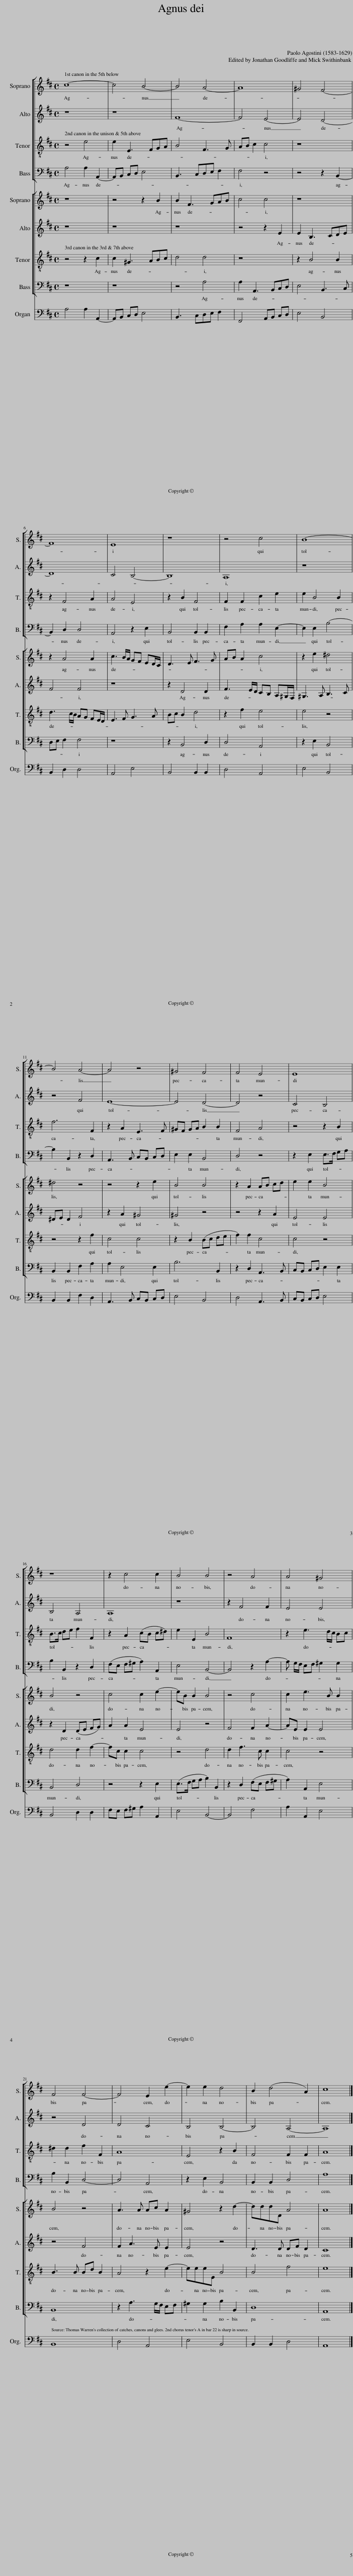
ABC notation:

X:1
%%score [ 1 2 3 4 ] [ 5 6 7 8 ] 9
L:1/8
M:4/4
I:linebreak $
K:D
V:1 treble
V:2 treble
V:3 treble-8 transpose=-12
V:4 bass
V:5 treble
V:6 treble
V:7 treble-8 transpose=-12
V:8 bass
V:9 bass
V:1
 c8- | c4 B4- | B4 A4- | A8 | ^G4 F4- |$ %5
 F8 | E8 | z8 | z4 c4 | B8- |$ %10
 B4 A4- | A4 z4 | ^G4 F4 | F4 E4 | E8 |$ %15
 z8 | z2 c4 c2 | B4 B4 | z4 A4 | A4 ^G4 |$ %20
 F4 F4- | F4 E2 e2- | e2 e2 d4 | B2 (d4 A2) | c8 |] %25
V:2
 z8 | z8 | F8- | F4 E4- | E4 D4- |$ %5
 D8 | C4 B,4- | B,8 | A,8 | z8 |$ %10
 z4 F4 | E8- | E4 D4- | D4 z4 | C4 B,4 |$ %15
 B,4 A,4 | A,8 | z8 | z2 F4 F2 | E4 E4 |$ %20
 z4 D4 | D4 C4 | B,4 B,4- | B,4 A,4- | A,8 |] %25
V:3
 z4 e4 | e2 E3 FGA | B4 F3 G | AB c2 c4 | z8 |$ %5
 z2 F4 A2 | A4 E4 | z2 B2 F4 | F2 F2 c2 e2 | e2 B4 B2 |$ %10
 f6 F2 | z2 A2 E3 F | ^GF GA B2 B2 | F4 A4 | z4 z2 B2 |$ %15
 B>c de f2 F2 | z2 A2 (cB c^d) | e2 E2 B4 | F8 | z2 e3 d/c/ Bc |$ %20
 ^d2 d2 f2 F2 | A8 | E4 z2 B2 | F4 F2 F2 | A8 |] %25
V:4
 A,4 A,2 A,,2- | A,,B,, C,D, E,4 | B,,3 C,D,E, F,2 | F,4 z4 | z4 z2 B,,2- |$ %5
 B,,2 D,2 D,4 | A,,4 z2 E,2 | B,,4 B,,2 B,,2 | F,2 A,2 A,2 E,2- | E,2 E,2 B,4- |$ %10
 B,2 B,,2 z2 D,2 | A,,3 B,, C,B,, C,D, | E,2 E,2 B,,4 | D,4 z4 | z2 E,2 E,>F, G,A, |$ %15
 B,2 B,,2 z2 D,2 | (F,E, F,^G, A,2) A,,2 | E,4 B,,4- | B,,4 z2 A,2- | A, G,/F,/ E,F, ^G,2 G,2 |$ %20
 B,2 B,,2 D,4- | D,4 A,,4 | z2 E,2 B,,4 | B,,2 B,,2 D,4 | A,8 |] %25
V:5
 z8 | z4 z2 B2 | B2 F3 GAB | c4 c4 | z8 |$ %5
 z2 A4 A2 | c3 B/A/ GF ED/C/ | D3 E F3 G | AB A2 c4 | z2 e2 ^d4 |$ %10
 ^d4 z4 | z4 z2 e2 | B4 B4 | z2 A2 AB cd | e2 e2 B4 |$ %15
 B4 z4 | c4 c2 e2- | eB B2 B4 | z4 c4 | c2 e3 B B2 |$ %20
 B4 z4 | A3 A Ac A2 | ^G4 z2 d2- | dddD A4 | A8 |] %25
V:6
 z8 | z8 | z8 | z4 z2 E2 | E2 B,3 CDE |$ %5
 F4 F4 | z8 | z2 D4 D2 | F3 E/D/ CB, A,^G,/F,/ | ^G,3 A, B,3 C |$ %10
 ^DE D2 F4 | z2 A2 ^G4 | ^G4 z4 | z4 z2 A2 | E4 E4 |$ %15
 z2 D2 (DE FG) | A2 A2 E4 | E4 z4 | F4 F2 A2- | AE E2 E4 |$ %20
 z4 F4 | F2 A3 E E2 | E4 z4 | D3 D DF D2 | C8 |] %25
V:7
 z4 z2 c2 | c2 ^G3 ABc | d4 d4 | z8 | z2 B4 B2 |$ %5
 d3 c/B/ AG FE/D/ | E3 F G3 A | Bc B2 d4 | z2 f2 e4 | e4 z4 |$ %10
 z4 z2 f2 | c4 c4 | z2 B2 (Bc de | f2) f2 c4 | c4 z4 |$ %15
 d4 d2 f2- | fc c2 c4 | z4 d4 | d2 f3 c c2 | c4 z4 |$ %20
 B3 B Bd B2 | A4 z2 e2- | eeeE B4 | B4 f4 | e8 |] %25
V:8
 z8 | z8 | z4 A,4 | A,2 A,,3 B,,C,D, | E,4 B,,3 C, |$ %5
 D,E, F,2 F,4 | z8 | z2 B,,4 D,2 | D,4 A,,4 | z2 E,2 B,,4 |$ %10
 B,,2 B,,2 F,2 A,2 | A,2 E,4 E,2 | B,6 B,,2 | z2 D,2 A,,3 B,, | C,B,, C,D, E,2 E,2 |$ %15
 B,,4 D,4 | z4 z2 E,2 | (E,>F, G,A, B,2) B,,2 | z2 D,2 (F,E, F,^G, | A,2) A,,2 E,4 |$ %20
 B,,8 | z2 A,3 G,/F,/ E,F, | ^G,2 G,2 B,2 B,,2 | D,8 | A,,8 |] %25
V:9
 A,4 A,2 A,,2- | A,,B,, C,D, E,4 | B,,3 C,D,E, F,2 | F,,4 A,,B,, C,D, | E,4 B,,4 |$ %5
 B,,2 D,2 D,4 | A,,4 E,4 | B,,4 B,,2 B,,2 | D,4 A,,4 | E,4 B,,4 |$ %10
 B,,2 B,,2 F,2 D,2 | A,,3 B,, C,B,, C,D, | E,4 B,,4 | D,4 A,,3 B,, | C,B,, C,D, E,4 |$ %15
 B,,4 D,2 D,2 | F,E, F,^G, A,2 A,,2 | E,4 B,,4- | B,,4 F,4 | A,2 A,,2 E,4 |$ %20
 B,,8 | D,4 A,,4 | E,4 B,,4 | B,,2 B,,2 D,4 | A,,8 |] %25
